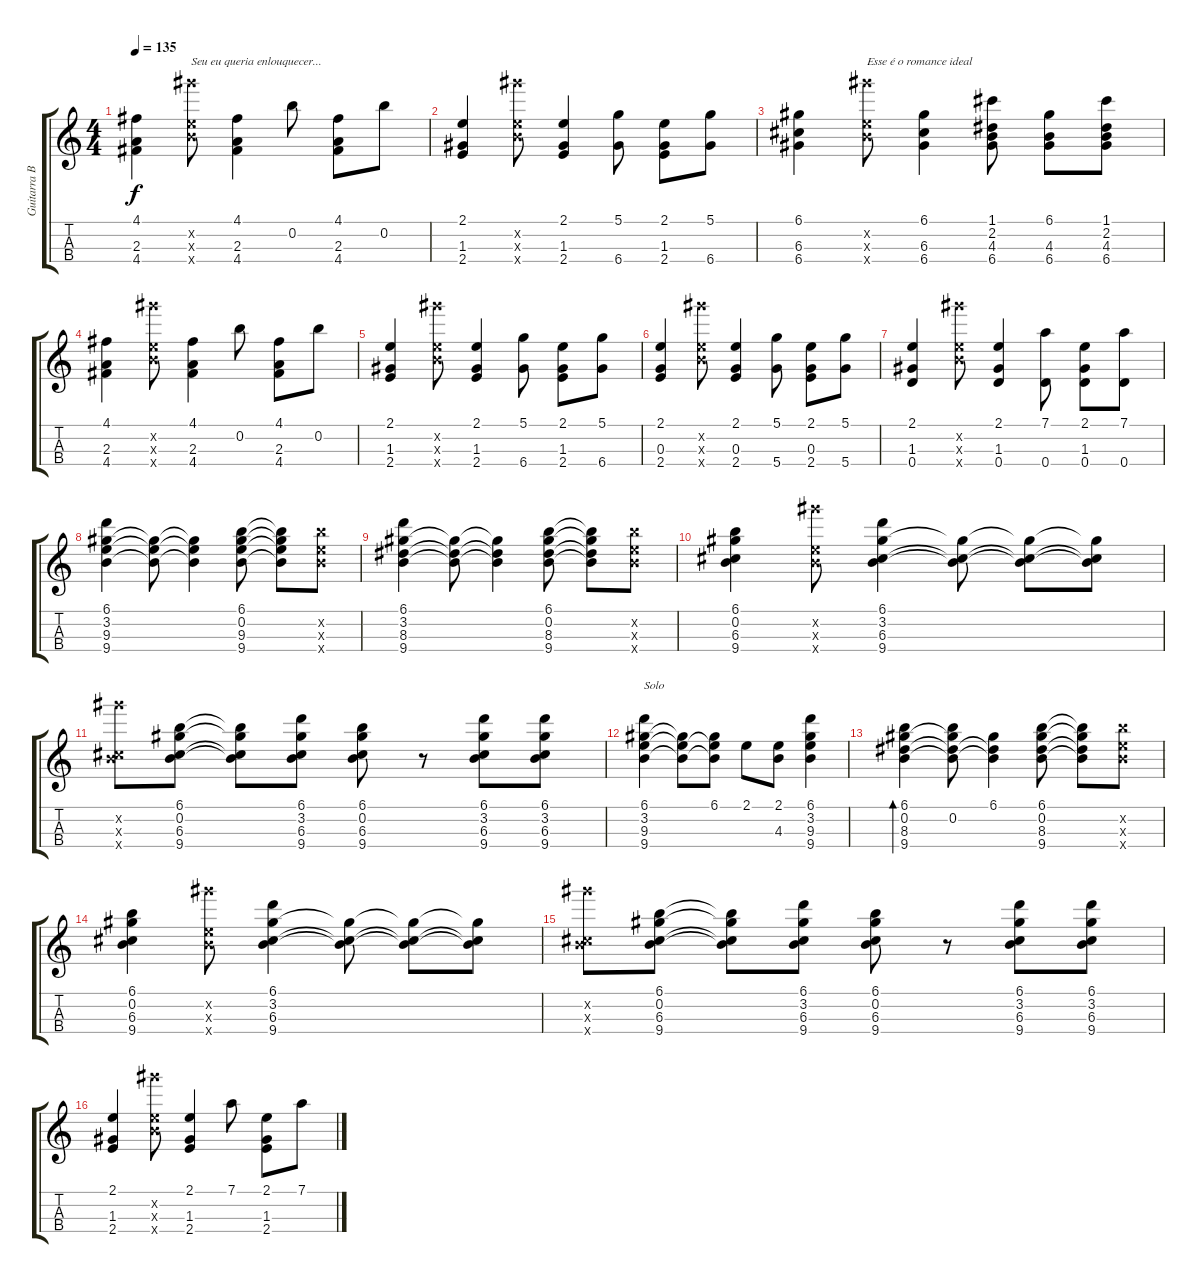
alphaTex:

\track ("Guitarra Base" "Guitarra B") {instrument electricguitarclean}
\staff {score tabs}
\tuning (D4 B4 G3 D3) {hide}
\ts (4 4)
\tempo 135
\clef g2
\ks c
(4.1 2.3 4.4).4{dy f} (9.2{x} 9.3{x} 9.4{x}).8{txt "Seu eu queria enlouquecer..."} (4.1 2.3 4.4).4 0.2.8 (4.1 2.3 4.4).8 0.2.8 |
(2.1 1.3 2.4).4 (9.2{x} 9.3{x} 9.4{x}).8 (2.1 1.3 2.4).4 (5.1 6.4).8 (2.1 1.3 2.4).8 (5.1 6.4).8 |
(6.1 6.3 6.4).4 (9.2{x} 9.3{x} 9.4{x}).8{txt "Esse é o romance ideal"} (6.1 6.3 6.4).4 (1.1 2.2 4.3 6.4).8 (6.1 4.3 6.4).8 (1.1 2.2 4.3 6.4).8 |
(4.1 2.3 4.4).4 (9.2{x} 9.3{x} 9.4{x}).8 (4.1 2.3 4.4).4 0.2.8 (4.1 2.3 4.4).8 0.2.8 |
(2.1 1.3 2.4).4 (9.2{x} 9.3{x} 9.4{x}).8 (2.1 1.3 2.4).4 (5.1 6.4).8 (2.1 1.3 2.4).8 (5.1 6.4).8 |
(2.1 0.3 2.4).4 (9.2{x} 9.3{x} 9.4{x}).8 (2.1 0.3 2.4).4 (5.1 5.4).8 (2.1 0.3 2.4).8 (5.1 5.4).8 |
(2.1 1.3 0.4).4 (9.2{x} 9.3{x} 9.4{x}).8 (2.1 1.3 0.4).4 (7.1 0.4).8 (2.1 1.3 0.4).8 (7.1 0.4).8 |
(6.1 3.2 9.3 9.4).4 (6.1{t} 9.3{t} 9.4{t}).8 (6.1{t} 9.3{t} 9.4{t}).4 (6.1 0.2 9.3 9.4).8 (6.1{t} 0.2{t} 9.3{t} 9.4{t}).8 (0.2{x} 9.3{x} 9.4{x}).8 |
(6.1 3.2 8.3 9.4).4 (6.1{t} 8.3{t} 9.4{t}).8 (6.1{t} 8.3{t} 9.4{t}).4 (6.1 0.2 8.3 9.4).8 (6.1{t} 0.2{t} 8.3{t} 9.4{t}).8 (0.2{x} 9.3{x} 9.4{x}).8 |
(6.1 0.2 6.3 9.4).4 (9.2{x} 9.3{x} 9.4{x}).8 (6.1 3.2 6.3 9.4).4 (6.1{t} 6.3{t} 9.4{t}).8 (6.1{t} 6.3{t} 9.4{t}).8 (6.1{t} 6.3{t} 9.4{t}).8 |
(9.2{x} 6.3{x} 9.4{x}).8 (6.1 0.2 6.3 9.4).8 (6.1{t} 0.2{t} 6.3{t} 9.4{t}).8 (6.1 3.2 6.3 9.4).8 (6.1 0.2 6.3 9.4).8 r.8 (6.1 3.2 6.3 9.4).8 (6.1 3.2 6.3 9.4).8 |
(6.1 3.2 9.3 9.4).4{txt "Solo"} (6.1{t} 9.3{t} 9.4{t}).8 (6.1 9.3{t} 9.4{t}).8 2.1.8 (2.1 4.3).8 (6.1 3.2 9.3 9.4).4 |
(6.1 0.2 8.3 9.4).4{bd 120} (6.1{t} 0.2 8.3{t} 9.4{t}).8 (6.1 8.3{t} 9.4{t}).4 (6.1 0.2 8.3 9.4).8 (6.1{t} 0.2{t} 8.3{t} 9.4{t}).8 (0.2{x} 9.3{x} 9.4{x}).8 |
(6.1 0.2 6.3 9.4).4 (9.2{x} 9.3{x} 9.4{x}).8 (6.1 3.2 6.3 9.4).4 (6.1{t} 6.3{t} 9.4{t}).8 (6.1{t} 6.3{t} 9.4{t}).8 (6.1{t} 6.3{t} 9.4{t}).8 |
(9.2{x} 6.3{x} 9.4{x}).8 (6.1 0.2 6.3 9.4).8 (6.1{t} 0.2{t} 6.3{t} 9.4{t}).8 (6.1 3.2 6.3 9.4).8 (6.1 0.2 6.3 9.4).8 r.8 (6.1 3.2 6.3 9.4).8 (6.1 3.2 6.3 9.4).8 |
(2.1 1.3 2.4).4 (9.2{x} 9.3{x} 9.4{x}).8 (2.1 1.3 2.4).4 7.1.8 (2.1 1.3 2.4).8 7.1.8
